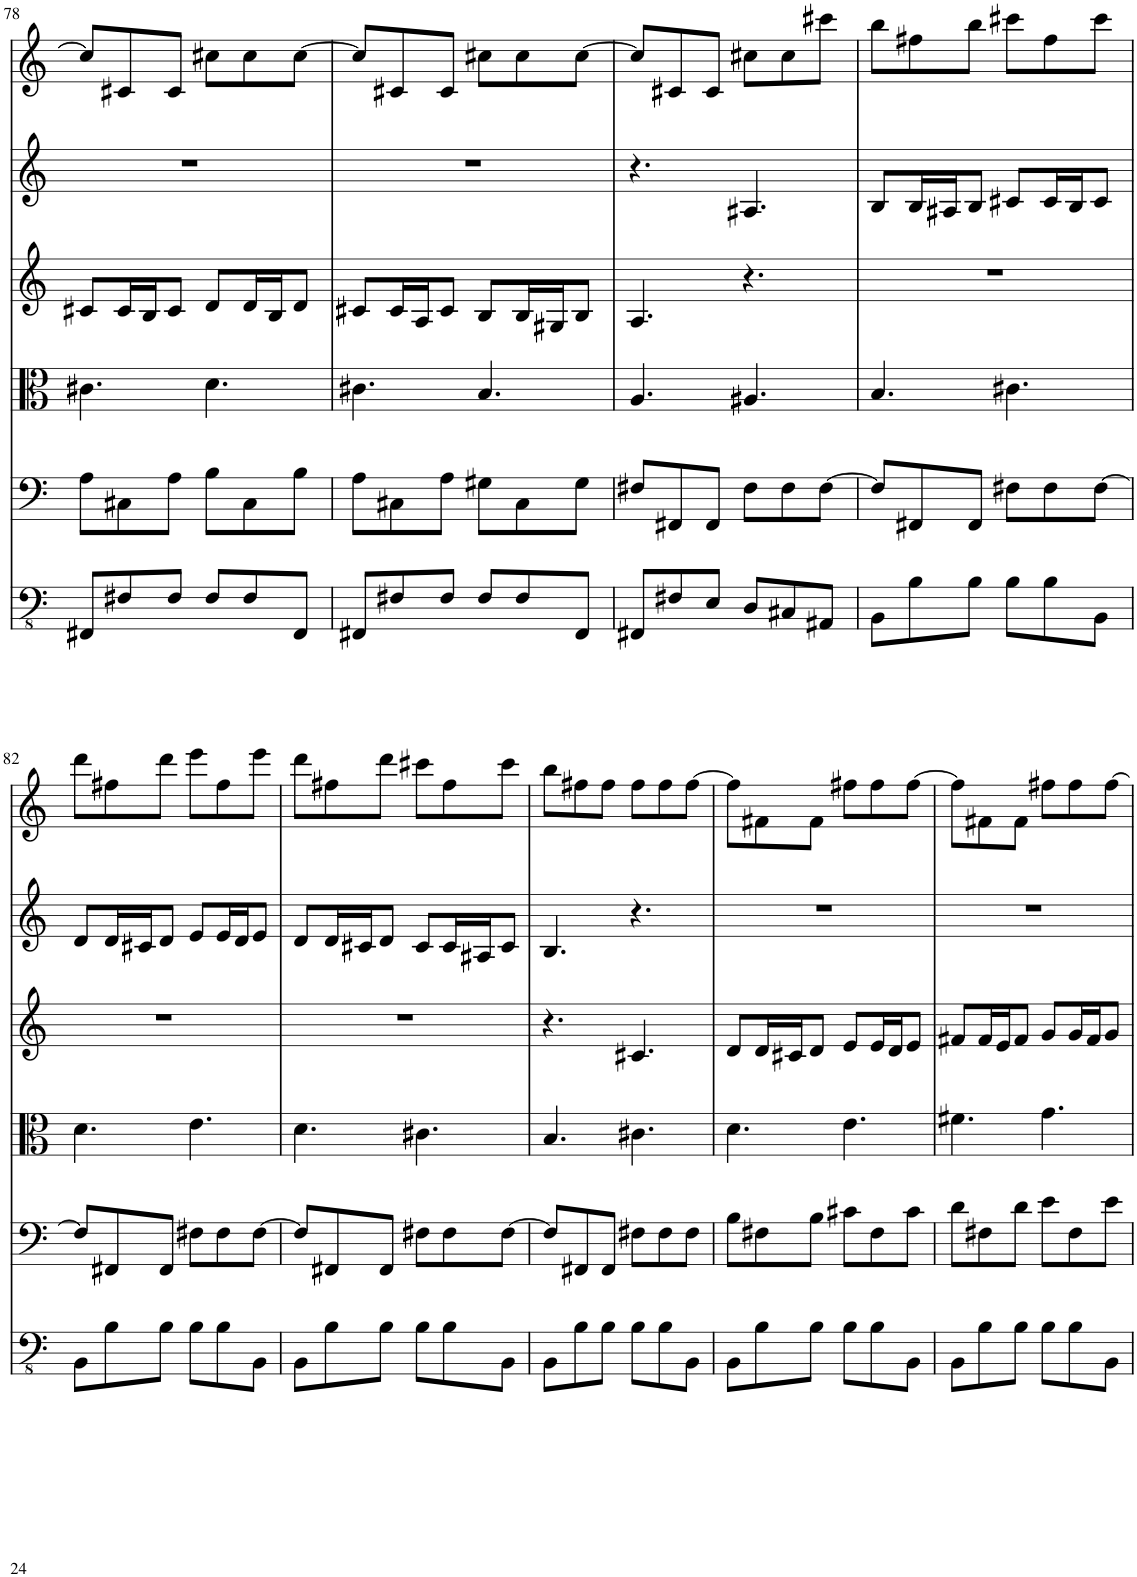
**kern	**kern	**kern	**kern	**kern	**kern	**kern
*part7	*part6	*part5	*part4	*part3	*part2	*part1
*staff7	*staff6	*staff5	*staff4	*staff3	*staff2	*staff1
*I"Piano	*I"Piano	*I"Piano	*I"Piano	*I"Piano	*I"Piano	*I"Piano
*	*I'Pno	*	*	*	*	*I'Pno
!!LO:PB:g=z
*clefFv4	*clefF4	*clefC3	*clefG2	*clefG2	*clefG2	*clefG2
*k[]	*k[]	*k[]	*k[]	*k[]	*k[]	*k[]
*M6/8	*M6/8	*M6/8	*M6/8	*M6/8	*M6/8	*M6/8
=78	=78	=78	=78	=78	=78	=78
8FFF#X/L	8A\L	4.c#X\	8c#X/L	2.r	8cc#/L]	2.r
8FF#X/	8C#X\	.	16c#/L	.	8c#X/	.
.	.	.	16B/J	.	.	.
8FF#/J	8A\J	.	8c#/J	.	8c#/J	.
8FF#/L	8B\L	4.d\	8d/L	.	8cc#X\L	.
8FF#/	8C#\	.	16d/L	.	8cc#\	.
.	.	.	16B/J	.	.	.
8FFF#/J	8B\J	.	8d/J	.	[8cc#\J	.
=79	=79	=79	=79	=79	=79	=79
8FFF#X/L	8A\L	4.c#X\	8c#X/L	2.r	8cc#/L]	2.r
8FF#X/	8C#X\	.	16c#/L	.	8c#X/	.
.	.	.	16A/J	.	.	.
8FF#/J	8A\J	.	8c#/J	.	8c#/J	.
8FF#/L	8G#X\L	4.B/	8B/L	.	8cc#X\L	.
8FF#/	8C#\	.	16B/L	.	8cc#\	.
.	.	.	16G#X/J	.	.	.
8FFF#/J	8G#\J	.	8B/J	.	[8cc#\J	.
=80	=80	=80	=80	=80	=80	=80
!	!	!	!	!	!	!LO:N:vis=4
8FFF#X/L	8F#X/L	4.A/	4.A/	4.r	8cc#/L]	4.r
8FF#X/	8FF#X/	.	.	.	8c#X/	.
8EE/J	8FF#/J	.	.	.	8c#/J	.
8DD/L	8F#\L	4.A#X/	4.r	4.A#X/	8cc#X\L	4.A#X
8CC#X/	8F#\	.	.	.	8cc#\	.
8AAA#X/J	[8F#\J	.	.	.	8ccc#X\J	.
=81	=81	=81	=81	=81	=81	=81
8BBB\L	8F#/L]	4.B/	2.r	8B/L	8bb\L	8B/L
8BB\	8FF#X/	.	.	16B/L	8ff#X\	16B/L
.	.	.	.	16A#X/J	.	16A#X/J
8BB\J	8FF#/J	.	.	8B/J	8bb\J	8B/J
8BB\L	8F#X\L	4.c#X\	.	8c#X/L	8ccc#X\L	8c#X/L
8BB\	8F#\	.	.	16c#/L	8ff#\	16c#/L
.	.	.	.	16B/J	.	16B/J
8BBB\J	[8F#\J	.	.	8c#/J	8ccc#\J	8c#/J
!!LO:LB:g=z
=82	=82	=82	=82	=82	=82	=82
8BBB\L	8F#/L]	4.d\	2.r	8d/L	8ddd\L	8d/L
8BB\	8FF#X/	.	.	16d/L	8ff#X\	16d/L
.	.	.	.	16c#X/J	.	16c#X/J
8BB\J	8FF#/J	.	.	8d/J	8ddd\J	8d/J
8BB\L	8F#X\L	4.e\	.	8e/L	8eee\L	8e/L
8BB\	8F#\	.	.	16e/L	8ff#\	16e/L
.	.	.	.	16d/J	.	16d/J
8BBB\J	[8F#\J	.	.	8e/J	8eee\J	8e/J
=83	=83	=83	=83	=83	=83	=83
8BBB\L	8F#/L]	4.d\	2.r	8d/L	8ddd\L	8d/L
8BB\	8FF#X/	.	.	16d/L	8ff#X\	16d/L
.	.	.	.	16c#X/J	.	16c#X/J
8BB\J	8FF#/J	.	.	8d/J	8ddd\J	8d/J
8BB\L	8F#X\L	4.c#X\	.	8c#/L	8ccc#X\L	8c#/L
8BB\	8F#\	.	.	16c#/L	8ff#\	16c#/L
.	.	.	.	16A#X/J	.	16A#X/J
8BBB\J	[8F#\J	.	.	8c#/J	8ccc#\J	8c#/J
=84	=84	=84	=84	=84	=84	=84
8BBB\L	8F#/L]	4.B/	4.r	4.B/	8bb\L	4.B
8BB\	8FF#X/	.	.	.	8ff#X\	.
8BB\J	8FF#/J	.	.	.	8ff#\J	.
!	!	!	!	!	!	!LO:N:vis=4
8BB\L	8F#X\L	4.c#X\	4.c#X/	4.r	8ff#\L	4.r
8BB\	8F#\	.	.	.	8ff#\	.
8BBB\J	8F#\J	.	.	.	[8ff#\J	.
=85	=85	=85	=85	=85	=85	=85
8BBB\L	8B\L	4.d\	8d/L	2.r	8ff#\L]	2.r
8BB\	8F#X\	.	16d/L	.	8f#X\	.
.	.	.	16c#X/J	.	.	.
8BB\J	8B\J	.	8d/J	.	8f#\J	.
8BB\L	8c#X\L	4.e\	8e/L	.	8ff#X\L	.
8BB\	8F#\	.	16e/L	.	8ff#\	.
.	.	.	16d/J	.	.	.
8BBB\J	8c#\J	.	8e/J	.	[8ff#\J	.
=86	=86	=86	=86	=86	=86	=86
8BBB\L	8d\L	4.f#X\	8f#X/L	2.r	8ff#\L]	2.r
8BB\	8F#X\	.	16f#/L	.	8f#X\	.
.	.	.	16e/J	.	.	.
8BB\J	8d\J	.	8f#/J	.	8f#\J	.
8BB\L	8e\L	4.g\	8g/L	.	8ff#X\L	.
8BB\	8F#\	.	16g/L	.	8ff#\	.
.	.	.	16f#/J	.	.	.
8BBB\J	8e\J	.	8g/J	.	[8ff#\J	.
=	=	=	=	=	=	=
*-	*-	*-	*-	*-	*-	*-
